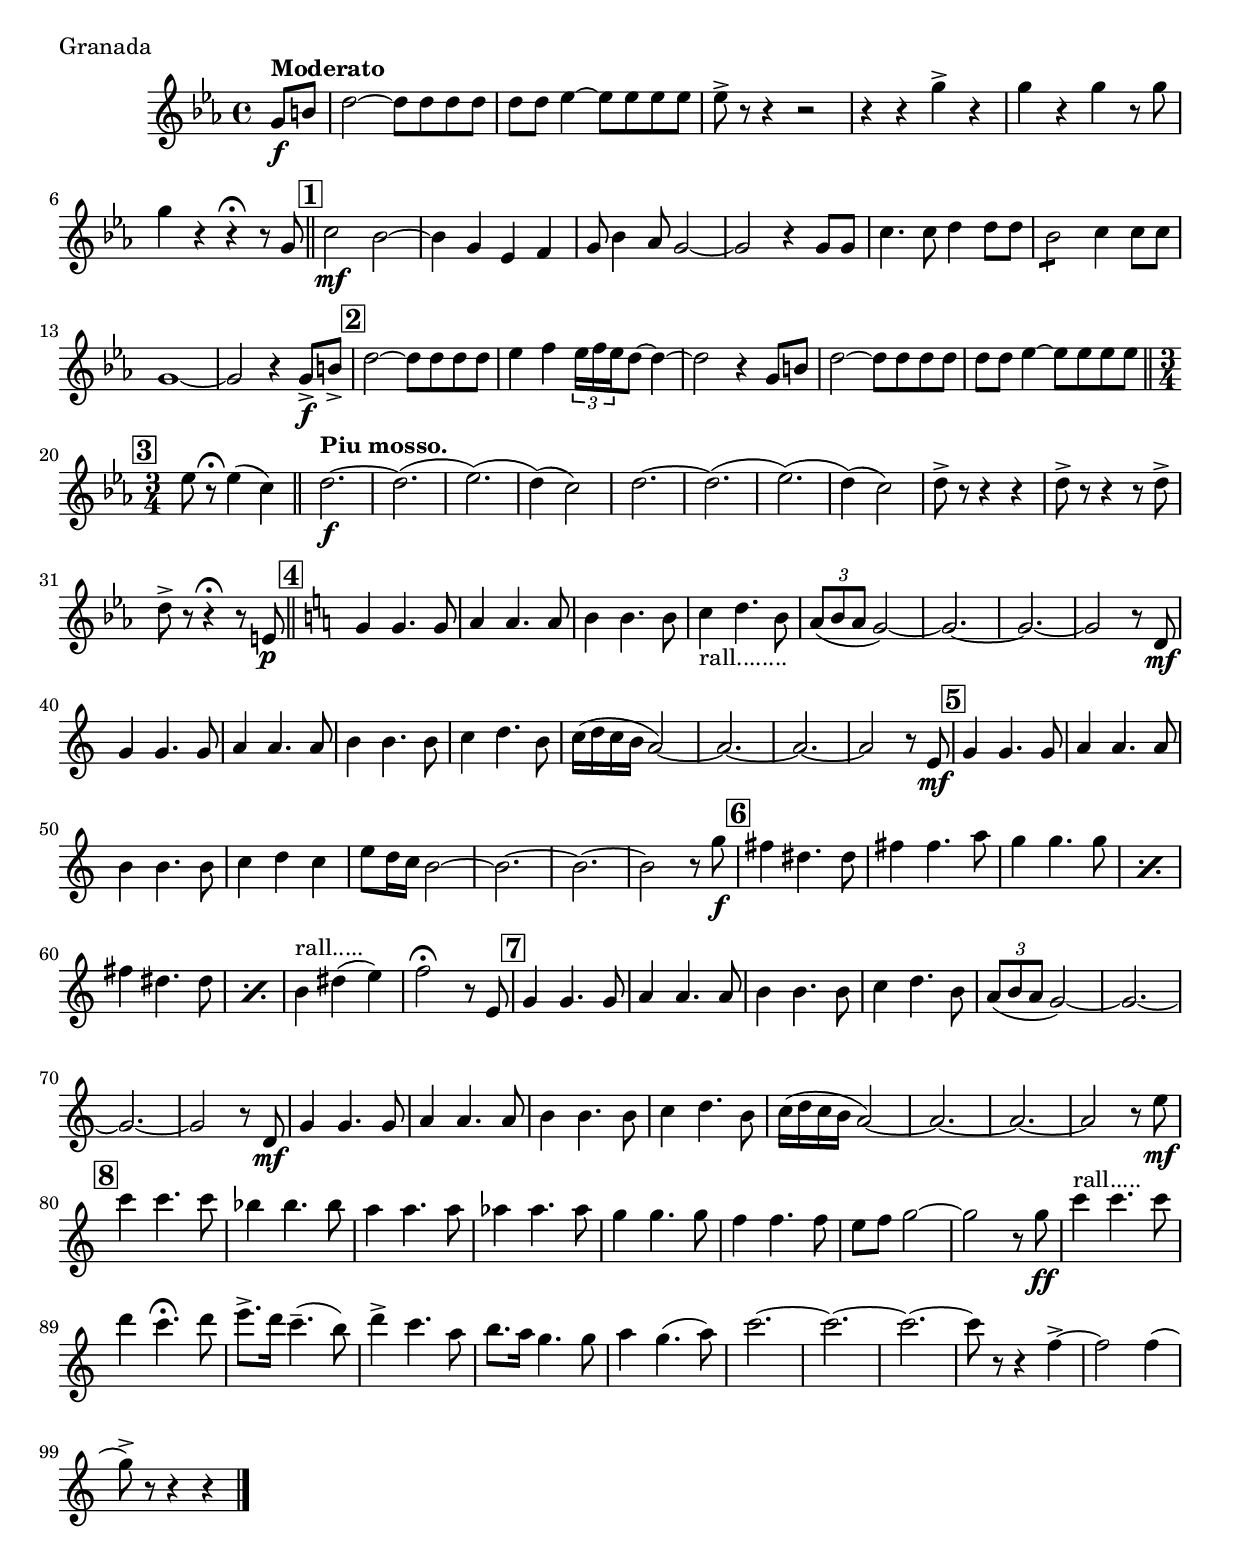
\version "2.18.0"
% When ready to include in collection: 1. Comment out paper.
% 				       2. Create include file of relative and
%					  header.
%Comment out from here
%{
#(set-default-paper-size "a5" 'landscape)
%#(set-default-paper-size "a4" 'portrait)
#(set-global-staff-size 14) % set staff-size when ready to print

\include "Marsch_format.ly"

%...to here
%}
  \score {

    % Svenska Polisens Marscher: 1. Title    
    \relative c'' { 
    	    \key ees \major \time 4/4 
    	    \compressFullBarRests
    	    \set Score.markFormatter = #format-mark-box-numbers
    	    \partial 4 g8\f^\markup {\bold {Moderato}} b |d2~ d8 d d d 
    	    d d ees4~ ees8 ees ees ees |ees-> r r4 r2 | r4 r g-> r |g r g r8 g 
    	    g4 r4 r\fermata r8 g, \bar "||"
    	    
%Rehearsal mark 1
	\mark \default
    	c2\mf bes~ |bes4 g ees f |g8 bes4 aes8 g2~ |g r4 g8 g |c4. c8 d4 d8 d 
    	bes2:8 c4 c8 c |g1~ |g2 r4 g8->\f b->
    	
%Rehearsal mark 2
	\mark \default
	d2~ d8 d d d |ees4 f \times 2/3 {ees16 f ees} d8~ d4~ |d2 r4 g,8 b
	d2~ d8 d d d |d d ees4~ ees8 ees ees ees \bar "||"

%Rehearsal mark 3
	\mark \default
   	\time 3/4
   	ees r\fermata ees4 (c) \bar "||"
   	d2.~\f^\markup {\bold {Piu mosso.}} |d ( |ees) ( |d4) (c2) |d2.~ |d ( |
   	ees) ( |d4) (c2) |d8-> r r4 r |d8-> r r4 r8 d-> |d-> r r4\fermata r8 e,\p
   	\bar "||"
   	
%Rehearsal mark 4
	\mark \default
	\key c \major
	g4 g4. g8 |a4 a4. a8 |b4 b4. b8 |c4_\markup {rall........} d4. b8 
	\times 2/3 {a8 (b a} g2~)
	g2.~ |g~ |g2 r8 d\mf |g4 g4. g8 |a4 a4. a8 |b4 b4. b8 
	c4 d4. b8 
	c16 (d c b a2~)|a2.~ |a~ |a2 r8 e\mf
	
%Rehearsal mark 5
	\mark \default
	g4 g4. g8 |a4 a4. a8 |b4 b4. b8 |c4 d c 
	e8 d16 c b2~ |b2.~ |b2.~ 
	b2 r8 g'\f 
%Rehearsal mark 6
	\mark \default
	fis4 dis4. dis8 |fis4 fis4. a8 |\repeat percent 2 {g4 g4. g8} 
	\repeat percent 2 {fis4 dis4. dis8} |b4^\markup {rall.....} dis (e) 
	f2\fermata r8 e,
	
%Rehearsal mark 7
	\mark \default
	g4 g4. g8 |a4 a4. a8 |b4 b4. b8 |c4 d4. b8 |\times 2/3 {a8 (b a} g2~)
	g2.~ |g~ |g2 r8 d\mf |g4 g4. g8 |a4 a4. a8 |b4 b4. b8 |c4 d4. b8 
	c16 (d c b a2~)|a2.~ |a~ |a2 r8 e'\mf

%Rehearsal mark 8
	\mark \default
	c'4 c4. c8 |bes4 bes4. bes8 |a4 a4. a8 |aes4 aes4. aes8 |g4 g4. g8
	f4 f4. f8 |e f g2~ |g r8 g\ff |c4^\markup {rall.....} c4. c8 
	d4 c4.\fermata d8 
	e8.-> d16 c4.-- (b8) |d4-> c4. a8 |b8. a16 g4. g8 |a4 g4. (a8) |c2.~
	c~ |c~ |c8 r r4 f,~-> |f2 f4 ( |g8->) r r4 r \bar "|." 
	
    }%end relative
    \header {
    	    piece = "Granada"
    	    composer = "A. Lara"
    	}
    	\layout {ragged-last = ##t
    	}
  }%end score
